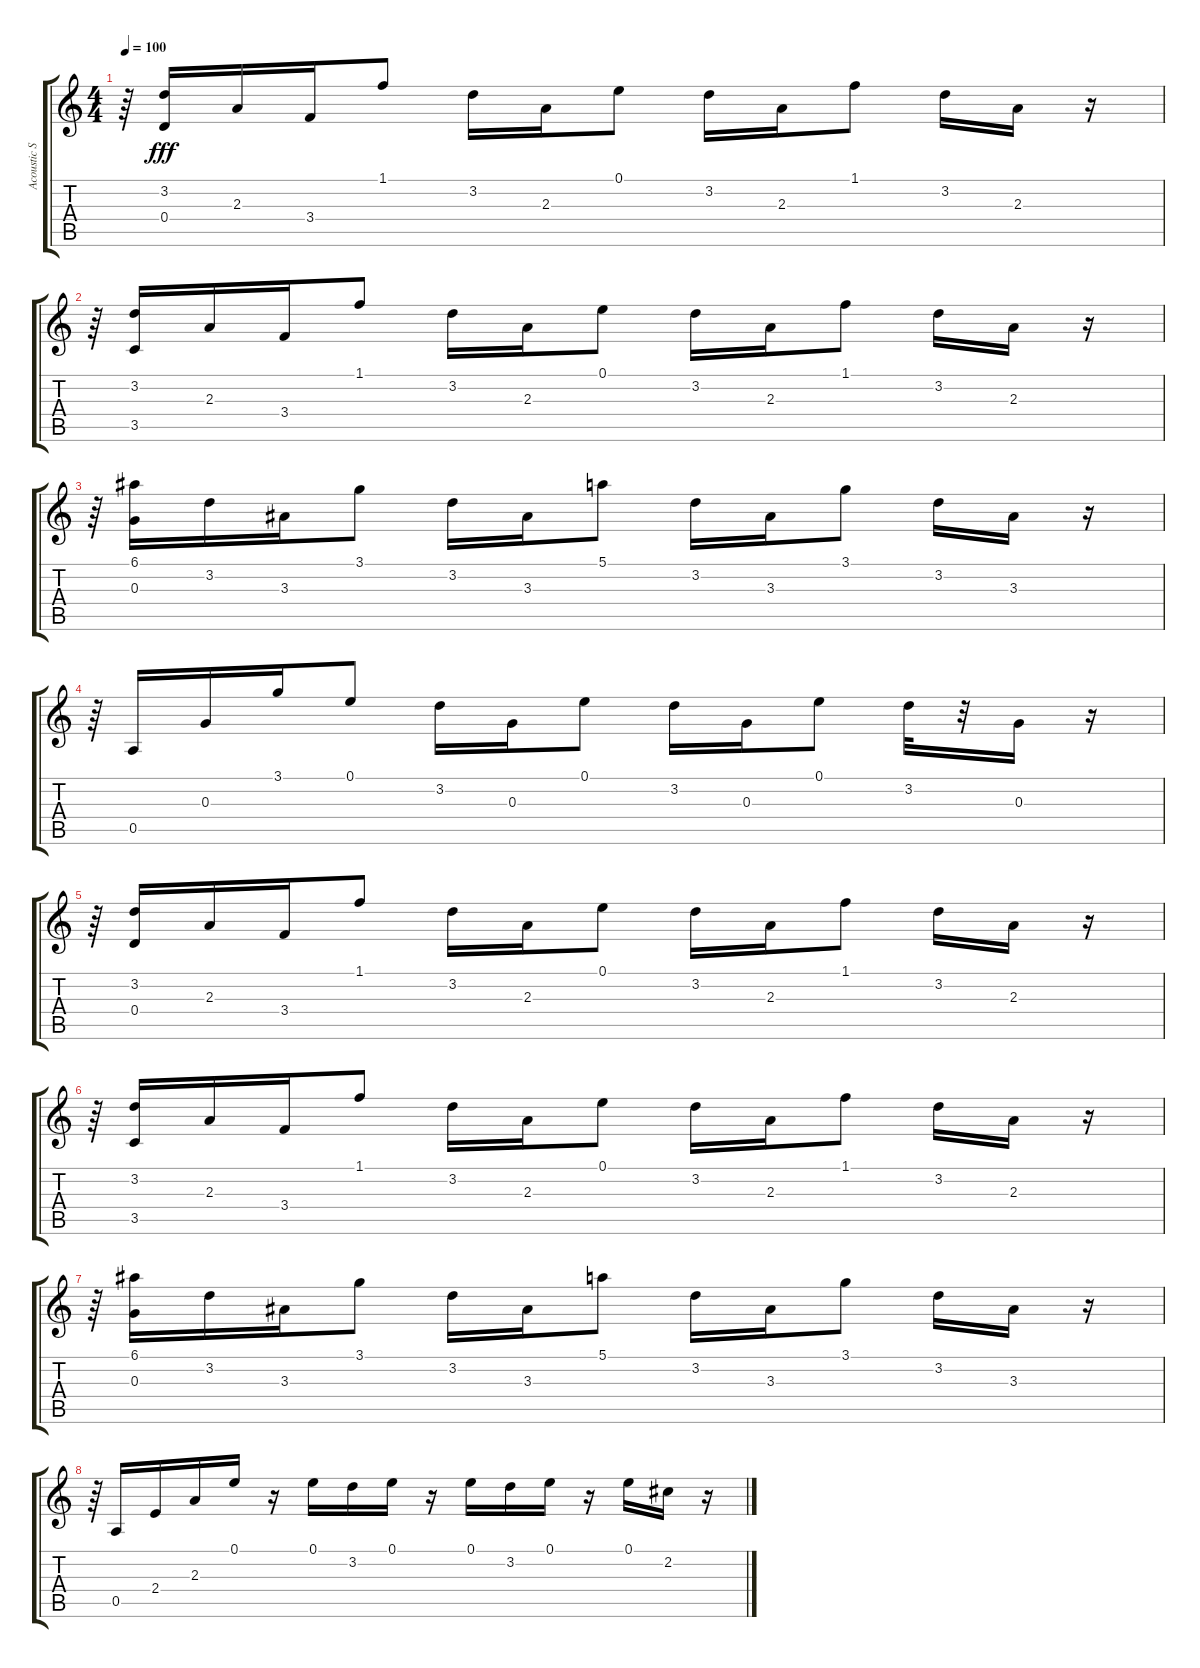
\track ("Acoustic Steel (left)" "Acoustic S") {instrument acousticguitarsteel}
\staff {score tabs}
\tuning (E4 B3 G3 D3 A2 E2) {hide}
\ts (4 4)
\tempo 100
\clef g2
\ks c
r.64{dy fff} (3.2 0.4).16 2.3.16 3.4.16 1.1.8 3.2.16 2.3.16 0.1.8 3.2.16 2.3.16 1.1.8 3.2.16 2.3.16 r.16 |
r.64 (3.2 3.5).16 2.3.16 3.4.16 1.1.8 3.2.16 2.3.16 0.1.8 3.2.16 2.3.16 1.1.8 3.2.16 2.3.16 r.16 |
r.64 (6.1 0.3).16 3.2.16 3.3.16 3.1.8 3.2.16 3.3.16 5.1.8 3.2.16 3.3.16 3.1.8 3.2.16 3.3.16 r.16 |
r.64 0.5.16 0.3.16 3.1.16 0.1.8 3.2.16 0.3.16 0.1.8 3.2.16 0.3.16 0.1.8 3.2.32 r.32 0.3.16 r.16 |
r.64 (3.2 0.4).16 2.3.16 3.4.16 1.1.8 3.2.16 2.3.16 0.1.8 3.2.16 2.3.16 1.1.8 3.2.16 2.3.16 r.16 |
r.64 (3.2 3.5).16 2.3.16 3.4.16 1.1.8 3.2.16 2.3.16 0.1.8 3.2.16 2.3.16 1.1.8 3.2.16 2.3.16 r.16 |
r.64 (6.1 0.3).16 3.2.16 3.3.16 3.1.8 3.2.16 3.3.16 5.1.8 3.2.16 3.3.16 3.1.8 3.2.16 3.3.16 r.16 |
r.64 0.5.16 2.4.16 2.3.16 0.1.16 r.16 0.1.16 3.2.16 0.1.16 r.16 0.1.16 3.2.16 0.1.16 r.16 0.1.16 2.2.16 r.16
